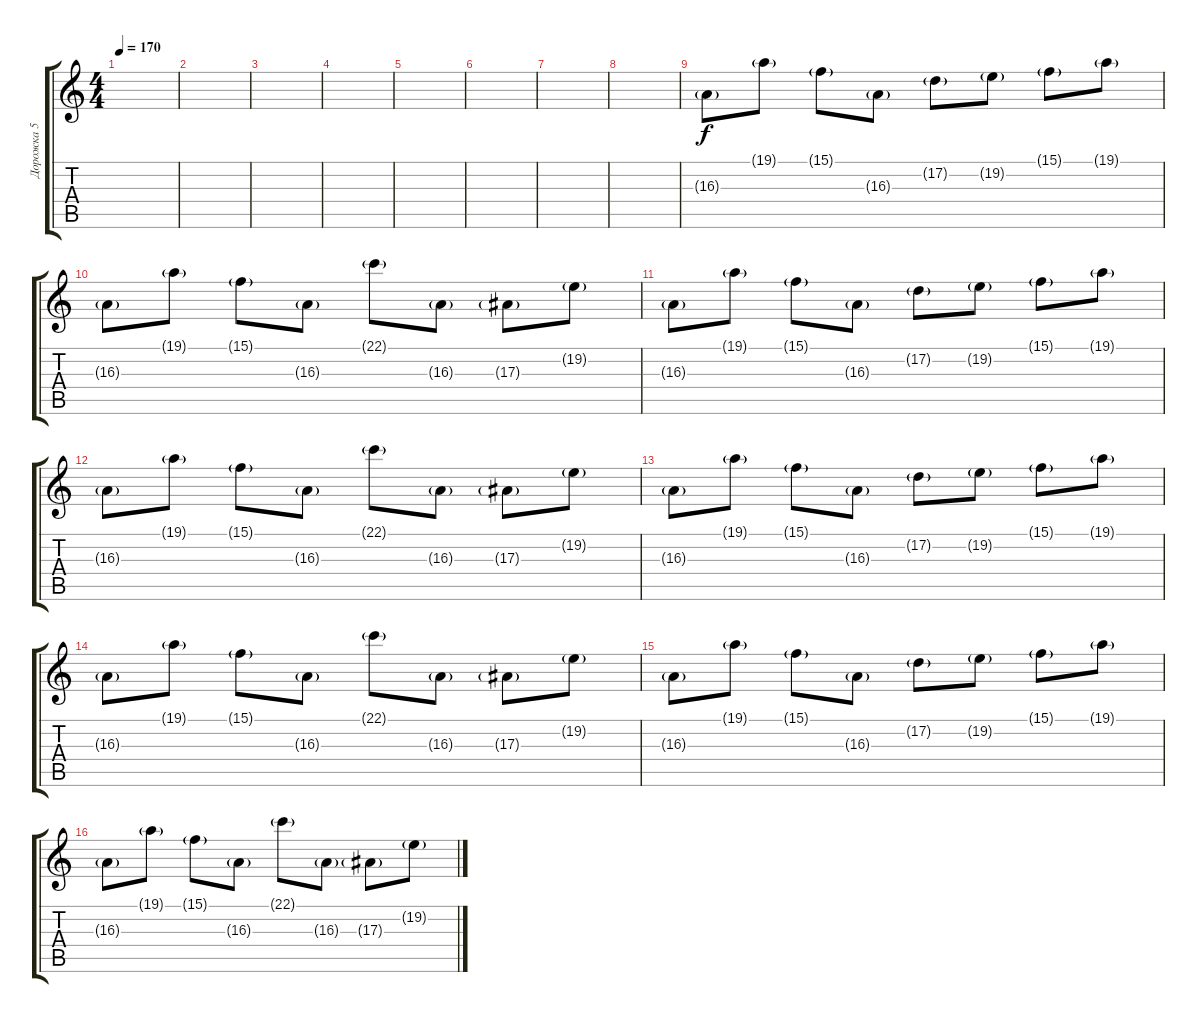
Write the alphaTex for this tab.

\track ("Дорожка 5" "Дорожка 5") {instrument stringensemble1}
\staff {score tabs}
\tuning (D4 A3 F3 C3 G2 D2) {hide}
\ts (4 4)
\tempo 170
\clef g2
\ks c
|
|
|
|
|
|
|
|
16.3{g}.8 19.1{g}.8 15.1{g}.8 16.3{g}.8 17.2{g}.8 19.2{g}.8 15.1{g}.8 19.1{g}.8 |
16.3{g}.8 19.1{g}.8 15.1{g}.8 16.3{g}.8 22.1{g}.8 16.3{g}.8 17.3{g}.8 19.2{g}.8 |
16.3{g}.8 19.1{g}.8 15.1{g}.8 16.3{g}.8 17.2{g}.8 19.2{g}.8 15.1{g}.8 19.1{g}.8 |
16.3{g}.8 19.1{g}.8 15.1{g}.8 16.3{g}.8 22.1{g}.8 16.3{g}.8 17.3{g}.8 19.2{g}.8 |
16.3{g}.8 19.1{g}.8 15.1{g}.8 16.3{g}.8 17.2{g}.8 19.2{g}.8 15.1{g}.8 19.1{g}.8 |
16.3{g}.8 19.1{g}.8 15.1{g}.8 16.3{g}.8 22.1{g}.8 16.3{g}.8 17.3{g}.8 19.2{g}.8 |
16.3{g}.8 19.1{g}.8 15.1{g}.8 16.3{g}.8 17.2{g}.8 19.2{g}.8 15.1{g}.8 19.1{g}.8 |
16.3{g}.8 19.1{g}.8 15.1{g}.8 16.3{g}.8 22.1{g}.8 16.3{g}.8 17.3{g}.8 19.2{g}.8
